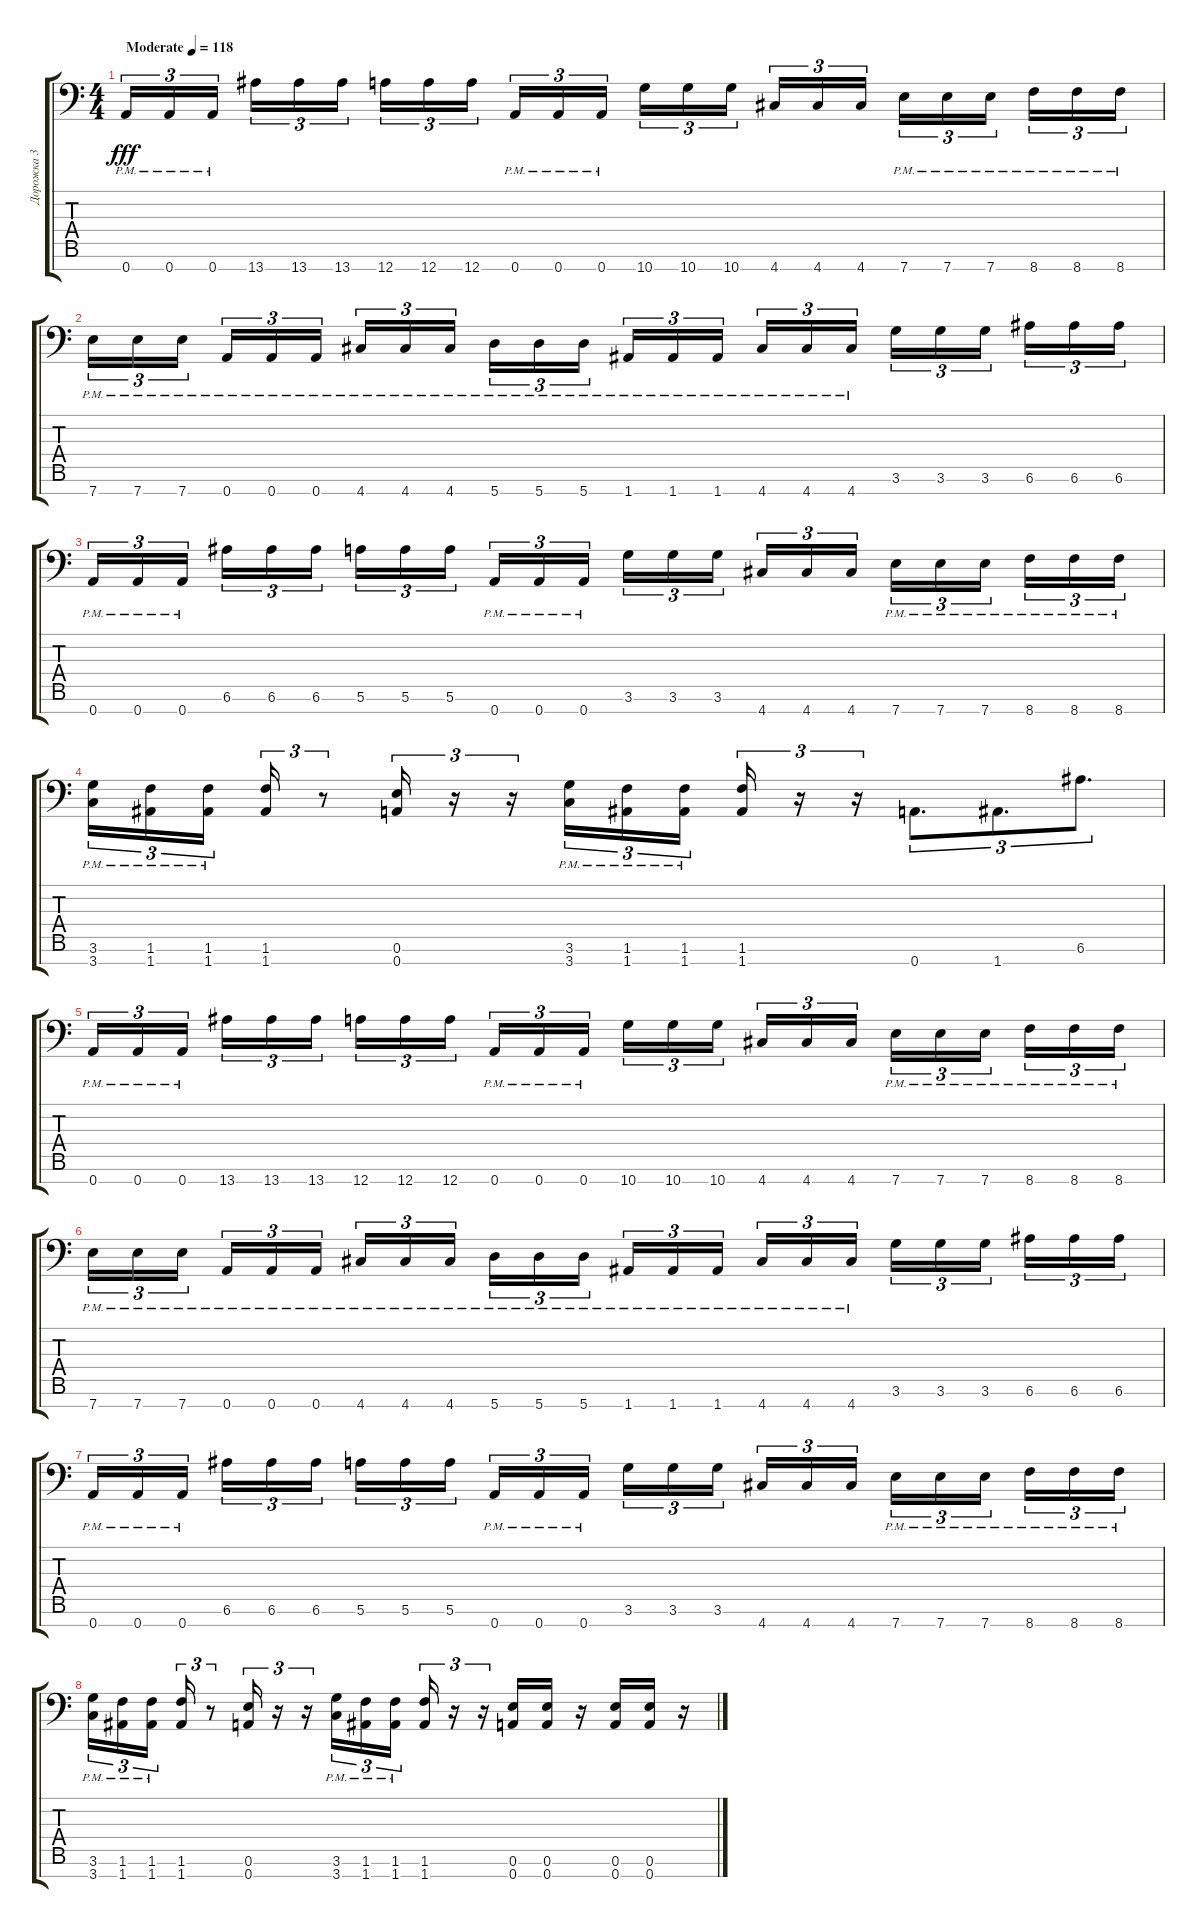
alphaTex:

\track ("Дорожка 3" "Дорожка 3") {instrument overdrivenguitar}
\staff {score tabs}
\tuning (E4 B3 G3 D3 A2 E2 A1) {hide}
\ts (4 4)
\tempo (118 "Moderate")
\clef f4
\ks c
0.7{pm}.16{tu (3 2) dy fff instrument overdrivenguitar} 0.7{pm}.16{tu (3 2)} 0.7{pm}.16{tu (3 2) beam splitsecondary} 13.7.16{tu (3 2)} 13.7.16{tu (3 2)} 13.7.16{tu (3 2)} 12.7.16{tu (3 2)} 12.7.16{tu (3 2)} 12.7.16{tu (3 2) beam splitsecondary} 0.7{pm}.16{tu (3 2)} 0.7{pm}.16{tu (3 2)} 0.7{pm}.16{tu (3 2)} 10.7.16{tu (3 2)} 10.7.16{tu (3 2)} 10.7.16{tu (3 2) beam splitsecondary} 4.7.16{tu (3 2)} 4.7.16{tu (3 2)} 4.7.16{tu (3 2)} 7.7{pm}.16{tu (3 2)} 7.7{pm}.16{tu (3 2)} 7.7{pm}.16{tu (3 2) beam splitsecondary} 8.7{pm}.16{tu (3 2)} 8.7{pm}.16{tu (3 2)} 8.7{pm}.16{tu (3 2)} |
7.7{pm}.16{tu (3 2)} 7.7{pm}.16{tu (3 2)} 7.7{pm}.16{tu (3 2) beam splitsecondary} 0.7{pm}.16{tu (3 2)} 0.7{pm}.16{tu (3 2)} 0.7{pm}.16{tu (3 2)} 4.7{pm}.16{tu (3 2)} 4.7{pm}.16{tu (3 2)} 4.7{pm}.16{tu (3 2) beam splitsecondary} 5.7{pm}.16{tu (3 2)} 5.7{pm}.16{tu (3 2)} 5.7{pm}.16{tu (3 2)} 1.7{pm}.16{tu (3 2)} 1.7{pm}.16{tu (3 2)} 1.7{pm}.16{tu (3 2) beam splitsecondary} 4.7{pm}.16{tu (3 2)} 4.7{pm}.16{tu (3 2)} 4.7{pm}.16{tu (3 2)} 3.6.16{tu (3 2)} 3.6.16{tu (3 2)} 3.6.16{tu (3 2) beam splitsecondary} 6.6.16{tu (3 2)} 6.6.16{tu (3 2)} 6.6.16{tu (3 2)} |
0.7{pm}.16{tu (3 2)} 0.7{pm}.16{tu (3 2)} 0.7{pm}.16{tu (3 2) beam splitsecondary} 6.6.16{tu (3 2)} 6.6.16{tu (3 2)} 6.6.16{tu (3 2)} 5.6.16{tu (3 2)} 5.6.16{tu (3 2)} 5.6.16{tu (3 2) beam splitsecondary} 0.7{pm}.16{tu (3 2)} 0.7{pm}.16{tu (3 2)} 0.7{pm}.16{tu (3 2)} 3.6.16{tu (3 2)} 3.6.16{tu (3 2)} 3.6.16{tu (3 2) beam splitsecondary} 4.7.16{tu (3 2)} 4.7.16{tu (3 2)} 4.7.16{tu (3 2)} 7.7{pm}.16{tu (3 2)} 7.7{pm}.16{tu (3 2)} 7.7{pm}.16{tu (3 2) beam splitsecondary} 8.7{pm}.16{tu (3 2)} 8.7{pm}.16{tu (3 2)} 8.7{pm}.16{tu (3 2)} |
(3.6{pm} 3.7{pm}).16{tu (3 2)} (1.6{pm} 1.7{pm}).16{tu (3 2)} (1.6{pm} 1.7{pm}).16{tu (3 2) beam splitsecondary} (1.6 1.7).16{tu (3 2)} r.8{tu (3 2)} (0.6 0.7).16{tu (3 2)} r.16{tu (3 2)} r.16{tu (3 2)} (3.6{pm} 3.7{pm}).16{tu (3 2)} (1.6{pm} 1.7{pm}).16{tu (3 2)} (1.6{pm} 1.7{pm}).16{tu (3 2)} (1.6 1.7).16{tu (3 2)} r.16{tu (3 2)} r.16{tu (3 2)} 0.7.8{d tu (3 2)} 1.7.8{d tu (3 2)} 6.6.8{d tu (3 2)} |
0.7{pm}.16{tu (3 2)} 0.7{pm}.16{tu (3 2)} 0.7{pm}.16{tu (3 2) beam splitsecondary} 13.7.16{tu (3 2)} 13.7.16{tu (3 2)} 13.7.16{tu (3 2)} 12.7.16{tu (3 2)} 12.7.16{tu (3 2)} 12.7.16{tu (3 2) beam splitsecondary} 0.7{pm}.16{tu (3 2)} 0.7{pm}.16{tu (3 2)} 0.7{pm}.16{tu (3 2)} 10.7.16{tu (3 2)} 10.7.16{tu (3 2)} 10.7.16{tu (3 2) beam splitsecondary} 4.7.16{tu (3 2)} 4.7.16{tu (3 2)} 4.7.16{tu (3 2)} 7.7{pm}.16{tu (3 2)} 7.7{pm}.16{tu (3 2)} 7.7{pm}.16{tu (3 2) beam splitsecondary} 8.7{pm}.16{tu (3 2)} 8.7{pm}.16{tu (3 2)} 8.7{pm}.16{tu (3 2)} |
7.7{pm}.16{tu (3 2)} 7.7{pm}.16{tu (3 2)} 7.7{pm}.16{tu (3 2) beam splitsecondary} 0.7{pm}.16{tu (3 2)} 0.7{pm}.16{tu (3 2)} 0.7{pm}.16{tu (3 2)} 4.7{pm}.16{tu (3 2)} 4.7{pm}.16{tu (3 2)} 4.7{pm}.16{tu (3 2) beam splitsecondary} 5.7{pm}.16{tu (3 2)} 5.7{pm}.16{tu (3 2)} 5.7{pm}.16{tu (3 2)} 1.7{pm}.16{tu (3 2)} 1.7{pm}.16{tu (3 2)} 1.7{pm}.16{tu (3 2) beam splitsecondary} 4.7{pm}.16{tu (3 2)} 4.7{pm}.16{tu (3 2)} 4.7{pm}.16{tu (3 2)} 3.6.16{tu (3 2)} 3.6.16{tu (3 2)} 3.6.16{tu (3 2) beam splitsecondary} 6.6.16{tu (3 2)} 6.6.16{tu (3 2)} 6.6.16{tu (3 2)} |
0.7{pm}.16{tu (3 2)} 0.7{pm}.16{tu (3 2)} 0.7{pm}.16{tu (3 2) beam splitsecondary} 6.6.16{tu (3 2)} 6.6.16{tu (3 2)} 6.6.16{tu (3 2)} 5.6.16{tu (3 2)} 5.6.16{tu (3 2)} 5.6.16{tu (3 2) beam splitsecondary} 0.7{pm}.16{tu (3 2)} 0.7{pm}.16{tu (3 2)} 0.7{pm}.16{tu (3 2)} 3.6.16{tu (3 2)} 3.6.16{tu (3 2)} 3.6.16{tu (3 2) beam splitsecondary} 4.7.16{tu (3 2)} 4.7.16{tu (3 2)} 4.7.16{tu (3 2)} 7.7{pm}.16{tu (3 2)} 7.7{pm}.16{tu (3 2)} 7.7{pm}.16{tu (3 2) beam splitsecondary} 8.7{pm}.16{tu (3 2)} 8.7{pm}.16{tu (3 2)} 8.7{pm}.16{tu (3 2)} |
(3.6{pm} 3.7{pm}).16{tu (3 2)} (1.6{pm} 1.7{pm}).16{tu (3 2)} (1.6{pm} 1.7{pm}).16{tu (3 2) beam splitsecondary} (1.6 1.7).16{tu (3 2)} r.8{tu (3 2)} (0.6 0.7).16{tu (3 2)} r.16{tu (3 2)} r.16{tu (3 2)} (3.6{pm} 3.7{pm}).16{tu (3 2)} (1.6{pm} 1.7{pm}).16{tu (3 2)} (1.6{pm} 1.7{pm}).16{tu (3 2)} (1.6 1.7).16{tu (3 2)} r.16{tu (3 2)} r.16{tu (3 2)} (0.6 0.7).16 (0.6 0.7).16 r.16 (0.6 0.7).16 (0.6 0.7).16 r.16
